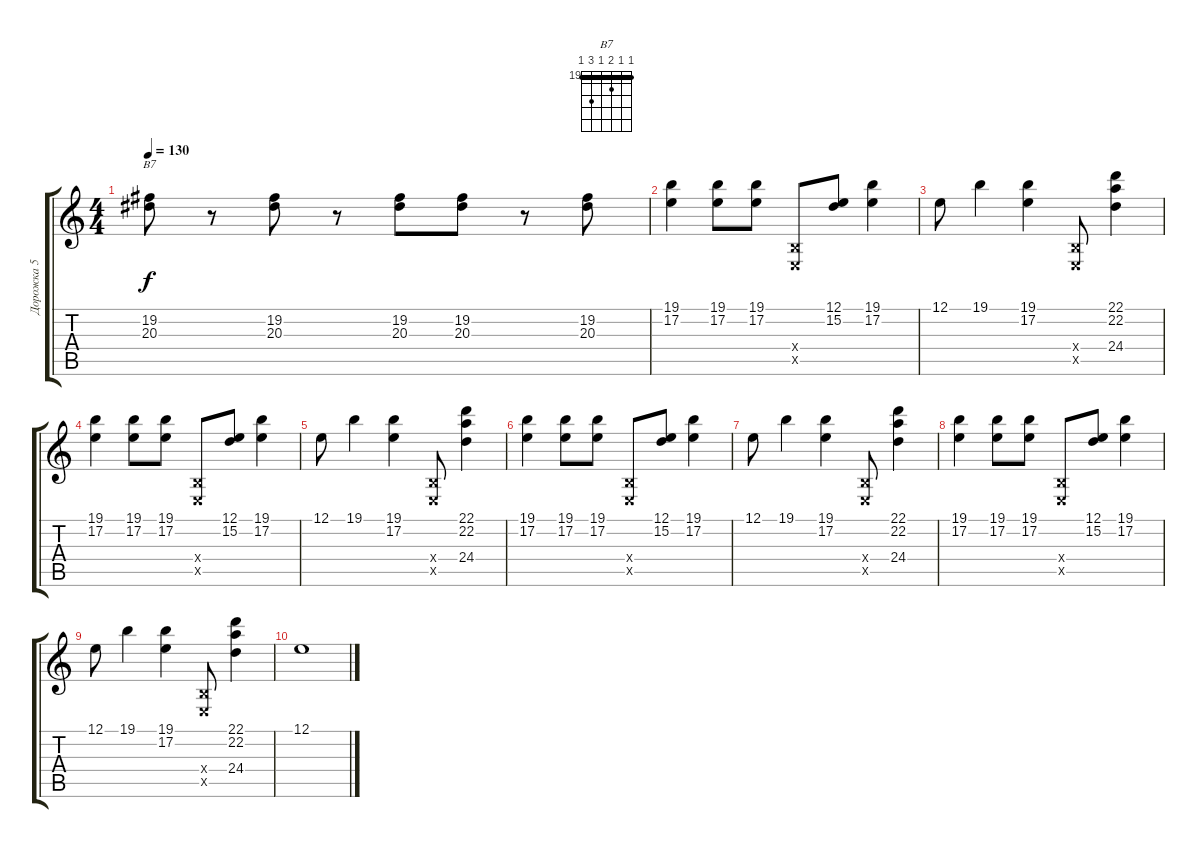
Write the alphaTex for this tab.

\track ("Дорожка 5" "Дорожка 5") {instrument rockorgan}
\staff {score tabs}
\tuning (E4 B3 G3 D3 A2 E2) {hide}
\chord ("B7" 19 19 20 19 21 19) {firstfret 19 barre 19}
\ts (4 4)
\tempo 130
\clef g2
\ks c
(19.2 20.3).8{ch "B7" dy f} r.8 (19.2 20.3).8 r.8 (19.2 20.3).8 (19.2 20.3).8 r.8 (19.2 20.3).8 |
(19.1 17.2).4 (19.1 17.2).8 (19.1 17.2).8 (9.4{x} 7.5{x}).8 (12.1 15.2).8 (19.1 17.2).4 |
12.1.8 19.1.4 (19.1 17.2).4 (9.4{x} 7.5{x}).8 (22.1 22.2 24.4).4 |
(19.1 17.2).4 (19.1 17.2).8 (19.1 17.2).8 (9.4{x} 7.5{x}).8 (12.1 15.2).8 (19.1 17.2).4 |
12.1.8 19.1.4 (19.1 17.2).4 (9.4{x} 7.5{x}).8 (22.1 22.2 24.4).4 |
(19.1 17.2).4 (19.1 17.2).8 (19.1 17.2).8 (9.4{x} 7.5{x}).8 (12.1 15.2).8 (19.1 17.2).4 |
12.1.8 19.1.4 (19.1 17.2).4 (9.4{x} 7.5{x}).8 (22.1 22.2 24.4).4 |
(19.1 17.2).4 (19.1 17.2).8 (19.1 17.2).8 (9.4{x} 7.5{x}).8 (12.1 15.2).8 (19.1 17.2).4 |
12.1.8 19.1.4 (19.1 17.2).4 (9.4{x} 7.5{x}).8 (22.1 22.2 24.4).4 |
12.1.1
